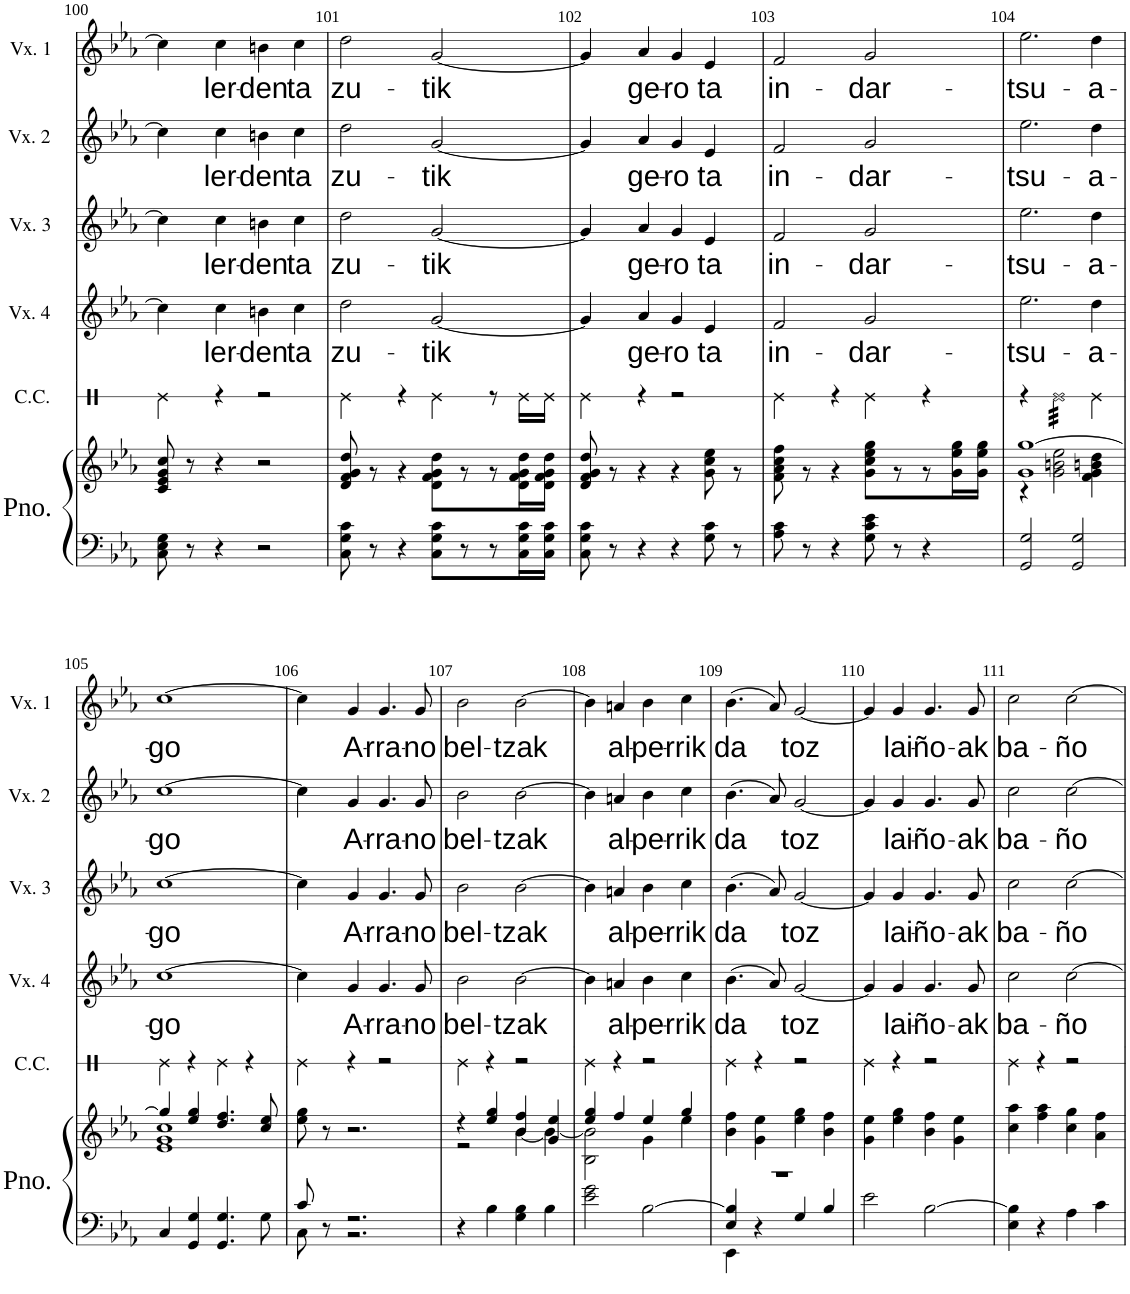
**kern	**kern	**kern	**text	**kern	**text	**kern	**text	**kern	**text
*part5	*part5	*part4	*part4	*part3	*part3	*part2	*part2	*part1	*part1
*staff6	*staff5	*staff4	*staff4	*staff3	*staff3	*staff2	*staff2	*staff1	*staff1
*I"Piano	*	*I"Voix 4	*	*I"Voix 3	*	*I"Voix 2	*	*I"Voix 1	*
*I'Pno.	*	*I'Vx. 4	*	*I'Vx. 3	*	*I'Vx. 2	*	*I'Vx. 1	*
!!LO:PB:g=z
*clefF4	*clefG2	*clefG2	*	*clefG2	*	*clefG2	*	*clefG2	*
*k[b-e-a-]	*k[b-e-a-]	*k[b-e-a-]	*	*k[b-e-a-]	*	*k[b-e-a-]	*	*k[b-e-a-]	*
*M4/4	*M4/4	*M4/4	*	*M4/4	*	*M4/4	*	*M4/4	*
*met(c|)	*met(c|)	*met(c|)	*	*met(c|)	*	*met(c|)	*	*met(c|)	*
=100	=100	=100	=100	=100	=100	=100	=100	=100	=100
8C\ 8E-\ 8G\	8c/ 8e-/ 8g/ 8cc/	4cc\]	.	4cc\]	.	4cc\]	.	4cc\]	.
8r	8r	.	.	.	.	.	.	.	.
!	!	!	!LO:LY:b	!	!LO:LY:b	!	!LO:LY:b	!	!LO:LY:b
4r	4r	4cc\	ler-	4cc\	ler-	4cc\	ler-	4cc\	ler-
!	!	!	!LO:LY:b	!	!LO:LY:b	!	!LO:LY:b	!	!LO:LY:b
2r	2r	4bn\	-den	4bn\	-den	4bn\	-den	4bn\	-den
!	!	!	!LO:LY:b	!	!LO:LY:b	!	!LO:LY:b	!	!LO:LY:b
.	.	4cc\	ta	4cc\	ta	4cc\	ta	4cc\	ta
=101	=101	=101	=101	=101	=101	=101	=101	=101	=101
*	*^	*	*	*	*	*	*	*	*
!	!	!	!	!LO:LY:b	!	!LO:LY:b	!	!LO:LY:b	!	!LO:LY:b
8C\ 8G\ 8c\	1ryy	8d/ 8f/ 8g/ 8dd/	2dd\	zu-	2dd\	zu-	2dd\	zu-	2dd\	zu-
8r	.	8r	.	.	.	.	.	.	.	.
4r	.	4r	.	.	.	.	.	.	.	.
!	!	!	!	!LO:LY:b	!	!LO:LY:b	!	!LO:LY:b	!	!LO:LY:b
8C\ 8G\ 8c\L	.	8d\ 8f\ 8g\ 8dd\L	[2g/	-tik	[2g/	-tik	[2g/	-tik	[2g/	-tik
8r	.	8r	.	.	.	.	.	.	.	.
8r	.	8r	.	.	.	.	.	.	.	.
16C\ 16G\ 16c\L	.	16d\ 16f\ 16g\ 16dd\L	.	.	.	.	.	.	.	.
16C\ 16G\ 16c\JJ	.	16d\ 16f\ 16g\ 16dd\JJ	.	.	.	.	.	.	.	.
=102	=102	=102	=102	=102	=102	=102	=102	=102	=102	=102
8C\ 8G\ 8c\	1ryy	8d/ 8f/ 8g/ 8dd/	4g/]	.	4g/]	.	4g/]	.	4g/]	.
8r	.	8r	.	.	.	.	.	.	.	.
!	!	!	!	!LO:LY:b	!	!LO:LY:b	!	!LO:LY:b	!	!LO:LY:b
4r	.	4r	4a-/	ge-	4a-/	ge-	4a-/	ge-	4a-/	ge-
!	!	!	!	!LO:LY:b	!	!LO:LY:b	!	!LO:LY:b	!	!LO:LY:b
4r	.	4r	4g/	-ro	4g/	-ro	4g/	-ro	4g/	-ro
!	!	!	!	!LO:LY:b	!	!LO:LY:b	!	!LO:LY:b	!	!LO:LY:b
8G\ 8c\	.	8g\ 8cc\ 8ee-\	4e-/	ta	4e-/	ta	4e-/	ta	4e-/	ta
8r	.	8r	.	.	.	.	.	.	.	.
=103	=103	=103	=103	=103	=103	=103	=103	=103	=103	=103
!	!	!	!	!LO:LY:b	!	!LO:LY:b	!	!LO:LY:b	!	!LO:LY:b
8A-\ 8c\	1ryy	8f\ 8a-\ 8cc\ 8ff\	2f/	in-	2f/	in-	2f/	in-	2f/	in-
8r	.	8r	.	.	.	.	.	.	.	.
4r	.	4r	.	.	.	.	.	.	.	.
!	!	!	!	!LO:LY:b	!	!LO:LY:b	!	!LO:LY:b	!	!LO:LY:b
8G\ 8c\ 8e-\	.	8g\ 8cc\ 8ee-\ 8gg\L	2g/	-dar-	2g/	-dar-	2g/	-dar-	2g/	-dar-
8r	.	8r	.	.	.	.	.	.	.	.
4r	.	8r	.	.	.	.	.	.	.	.
.	.	16g\ 16ee-\ 16gg\L	.	.	.	.	.	.	.	.
.	.	16g\ 16ee-\ 16gg\JJ	.	.	.	.	.	.	.	.
=104	=104	=104	=104	=104	=104	=104	=104	=104	=104	=104
!	!	!	!	!LO:LY:b	!	!LO:LY:b	!	!LO:LY:b	!	!LO:LY:b
2GG/ 2G/	1g [1gg	4r	2.ee-\	-tsu-	2.ee-\	-tsu-	2.ee-\	-tsu-	2.ee-\	-tsu-
.	.	2g\ 2bn\ 2ee-\	.	.	.	.	.	.	.	.
2GG/ 2G/	.	.	.	.	.	.	.	.	.	.
!	!	!	!	!LO:LY:b	!	!LO:LY:b	!	!LO:LY:b	!	!LO:LY:b
.	.	4f\ 4g\ 4bn\ 4dd\	4dd\	-a-	4dd\	-a-	4dd\	-a-	4dd\	-a-
!!LO:LB:g=z
=105	=105	=105	=105	=105	=105	=105	=105	=105	=105	=105
!	!	!	!	!LO:LY:b	!	!LO:LY:b	!	!LO:LY:b	!	!LO:LY:b
4C/	4gg/]	1e- 1g 1cc	[1cc	-go	[1cc	-go	[1cc	-go	[1cc	-go
4GG/ 4G/	4ee-/ 4gg/	.	.	.	.	.	.	.	.	.
4.GG/ 4.G/	4.dd/ 4.ff/	.	.	.	.	.	.	.	.	.
8G\	8cc/ 8ee-/	.	.	.	.	.	.	.	.	.
*	*v	*v	*	*	*	*	*	*	*	*
=106	=106	=106	=106	=106	=106	=106	=106	=106	=106
*^	*	*	*	*	*	*	*	*	*
8c/	8C\	8ee-\ 8gg\	4cc\]	.	4cc\]	.	4cc\]	.	4cc\]	.
8r	8ryy	8r	.	.	.	.	.	.	.	.
!	!	!	!	!LO:LY:b	!	!LO:LY:b	!	!LO:LY:b	!	!LO:LY:b
2.r	2.r	2.r	4g/	A-	4g/	A-	4g/	A-	4g/	A-
!	!	!	!	!LO:LY:b	!	!LO:LY:b	!	!LO:LY:b	!	!LO:LY:b
.	.	.	4.g/	-rra-	4.g/	-rra-	4.g/	-rra-	4.g/	-rra-
!	!	!	!	!LO:LY:b	!	!LO:LY:b	!	!LO:LY:b	!	!LO:LY:b
.	.	.	8g/	-no	8g/	-no	8g/	-no	8g/	-no
*v	*v	*	*	*	*	*	*	*	*	*
=107	=107	=107	=107	=107	=107	=107	=107	=107	=107
*	*^	*	*	*	*	*	*	*	*
!	!	!	!	!LO:LY:b	!	!LO:LY:b	!	!LO:LY:b	!	!LO:LY:b
4r	4r	2r	2b-\	bel-	2b-\	bel-	2b-\	bel-	2b-\	bel-
4B-\	4ee-/ 4gg/	.	.	.	.	.	.	.	.	.
!	!	!	!	!LO:LY:b	!	!LO:LY:b	!	!LO:LY:b	!	!LO:LY:b
4G\ 4B-\	4b-/ 4ff/	[4b-\	[2b-\	-tzak	[2b-\	-tzak	[2b-\	-tzak	[2b-\	-tzak
4B-\	4g/ 4ee-/	4b-\_	.	.	.	.	.	.	.	.
=108	=108	=108	=108	=108	=108	=108	=108	=108	=108	=108
2e-\ 2g\	4ee-/ 4gg/	2B-\ 2b-\]	4b-\]	.	4b-\]	.	4b-\]	.	4b-\]	.
!	!	!	!	!LO:LY:b	!	!LO:LY:b	!	!LO:LY:b	!	!LO:LY:b
.	4ff/	.	4an/	al-	4an/	al-	4an/	al-	4an/	al-
!	!	!	!	!LO:LY:b	!	!LO:LY:b	!	!LO:LY:b	!	!LO:LY:b
[2B-\	4ee-/	4g\	4b-\	-pe-	4b-\	-pe-	4b-\	-pe-	4b-\	-pe-
!	!	!	!	!LO:LY:b	!	!LO:LY:b	!	!LO:LY:b	!	!LO:LY:b
.	4gg/	4ee-\	4cc\	-rrik	4cc\	-rrik	4cc\	-rrik	4cc\	-rrik
=109	=109	=109	=109	=109	=109	=109	=109	=109	=109	=109
*^	*	*	*	*	*	*	*	*	*	*
!	!	!	!	!	!LO:LY:b	!	!LO:LY:b	!	!LO:LY:b	!	!LO:LY:b
4E-/ 4B-/]	4EE-\	4b-\ 4ff\	1r	(4.b-\	da	(4.b-\	da	(4.b-\	da	(4.b-\	da
4r	2.ryy	4g\ 4ee-\	.	.	.	.	.	.	.	.	.
.	.	.	.	8a-/)	.	8a-/)	.	8a-/)	.	8a-/)	.
!	!	!	!	!	!LO:LY:b	!	!LO:LY:b	!	!LO:LY:b	!	!LO:LY:b
4G/	.	4ee-\ 4gg\	.	[2g/	toz	[2g/	toz	[2g/	toz	[2g/	toz
4B-/	.	4b-\ 4ff\	.	.	.	.	.	.	.	.	.
*v	*v	*	*	*	*	*	*	*	*	*	*
*	*v	*v	*	*	*	*	*	*	*	*
=110	=110	=110	=110	=110	=110	=110	=110	=110	=110
2e-\	4g\ 4ee-\	4g/]	.	4g/]	.	4g/]	.	4g/]	.
!	!	!	!LO:LY:b	!	!LO:LY:b	!	!LO:LY:b	!	!LO:LY:b
.	4ee-\ 4gg\	4g/	lai-	4g/	lai-	4g/	lai-	4g/	lai-
!	!	!	!LO:LY:b	!	!LO:LY:b	!	!LO:LY:b	!	!LO:LY:b
[2B-\	4b-\ 4ff\	4.g/	-ño-	4.g/	-ño-	4.g/	-ño-	4.g/	-ño-
.	4g\ 4ee-\	.	.	.	.	.	.	.	.
!	!	!	!LO:LY:b	!	!LO:LY:b	!	!LO:LY:b	!	!LO:LY:b
.	.	8g/	-ak	8g/	-ak	8g/	-ak	8g/	-ak
=111	=111	=111	=111	=111	=111	=111	=111	=111	=111
!	!	!	!LO:LY:b	!	!LO:LY:b	!	!LO:LY:b	!	!LO:LY:b
4E-\ 4B-\]	4cc\ 4aa-\	2cc\	ba-	2cc\	ba-	2cc\	ba-	2cc\	ba-
4r	4ff\ 4aa-\	.	.	.	.	.	.	.	.
!	!	!	!LO:LY:b	!	!LO:LY:b	!	!LO:LY:b	!	!LO:LY:b
4A-\	4cc\ 4gg\	[2cc\	-ño	[2cc\	-ño	[2cc\	-ño	[2cc\	-ño
4c\	4a-\ 4ff\	.	.	.	.	.	.	.	.
=	=	=	=	=	=	=	=	=	=
*-	*-	*-	*-	*-	*-	*-	*-	*-	*-
